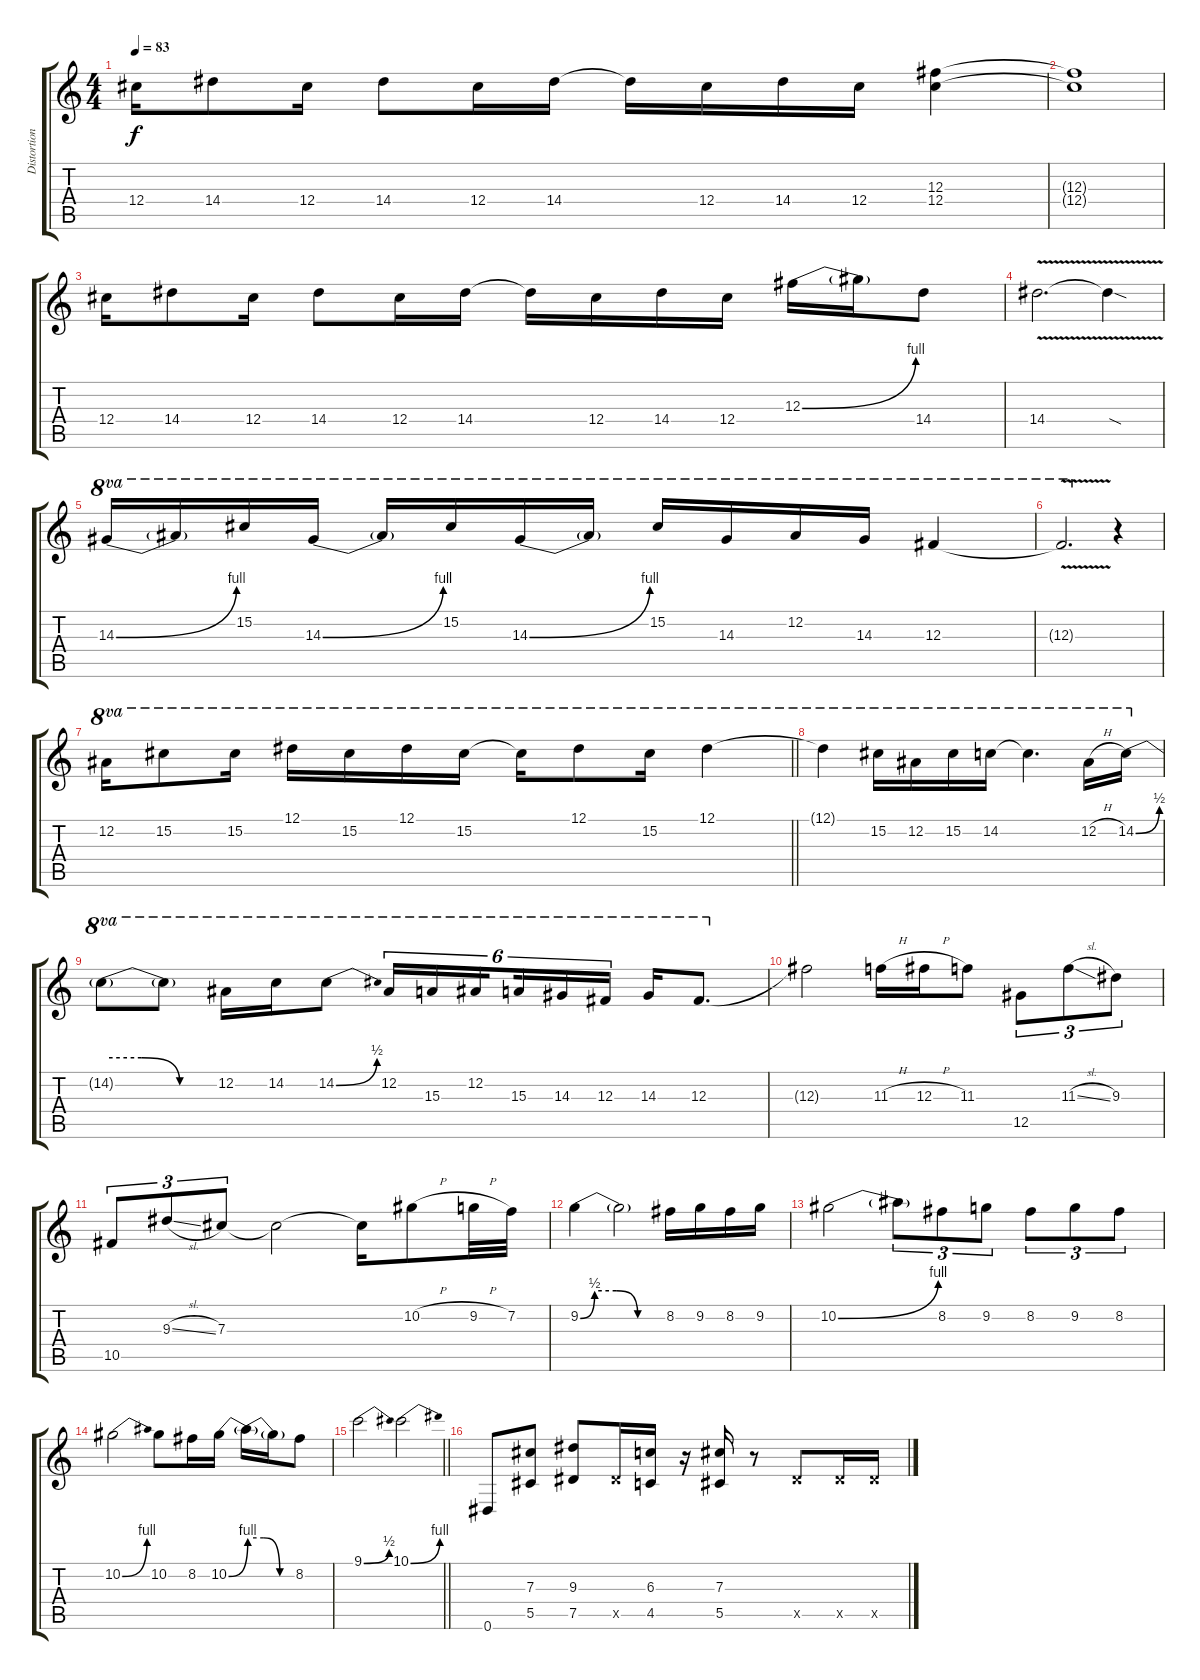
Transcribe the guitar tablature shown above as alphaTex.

\track ("Distortion" "Distortion") {instrument distortionguitar}
\staff {score tabs}
\tuning (Eb4 Bb3 Gb3 Db3 Ab2 Eb2) {hide}
\ts (4 4)
\tempo 83
\clef g2
\ks c
12.4.16{dy f} 14.4.8 12.4.16 14.4.8 12.4.16 14.4.16 14.4{t}.16 12.4.16 14.4.16 12.4.16 (12.3 12.4).4 |
(12.3{t} 12.4{t}).1 |
12.4.16 14.4.8 12.4.16 14.4.8 12.4.16 14.4.16 14.4{t}.16 12.4.16 14.4.16 12.4.16 12.3{be (bend 0 0 60 4)}.16 12.3{t}.16 14.4.8 |
14.4{v}.2{d} 14.4{sod t}.4 |
14.3{be (bend 0 0 60 4)}.16{ot 8va} 14.3{t}.16{ot 8va} 15.2.16{ot 8va} 14.3{be (bend 0 0 60 4)}.16{ot 8va} 14.3{t}.16{ot 8va} 15.2.16{ot 8va} 14.3{be (bend 0 0 60 4)}.16{ot 8va} 14.3{t}.16{ot 8va} 15.2.16{ot 8va} 14.3.16{ot 8va} 12.2.16{ot 8va} 14.3.16{ot 8va} 12.3.4{ot 8va} |
12.3{v t}.2{d ot 8va} r.4 |
\barLineRight lightlight
12.2.16{ot 8va} 15.2.8{ot 8va} 15.2.16{ot 8va} 12.1.16{ot 8va} 15.2.16{ot 8va} 12.1.16{ot 8va} 15.2.16{ot 8va} 15.2{t}.16{ot 8va} 12.1.8{ot 8va} 15.2.16{ot 8va} 12.1.4{ot 8va} |
\section ("" " ")
12.1{t}.4{ot 8va} 15.2.16{ot 8va} 12.2.16{ot 8va} 15.2.16{ot 8va} 14.2.16{ot 8va} 14.2{t}.4{d ot 8va} 12.2{h}.16{ot 8va} 14.2{be (bend 0 0 60 2)}.16{ot 8va} |
14.2{be (custom 0 2 20 2 40 0 60 0) t}.8{ot 8va} 14.2{t}.8{ot 8va} 12.2.16{ot 8va} 14.2.16{ot 8va} 14.2{be (bend 0 0 60 2)}.8{ot 8va} 12.2.16{tu (6 4) ot 8va} 15.3.16{tu (6 4) ot 8va} 12.2.16{tu (6 4) ot 8va beam splitsecondary} 15.3.16{tu (6 4) ot 8va} 14.3.16{tu (6 4) ot 8va} 12.3.16{tu (6 4) ot 8va} 14.3.16{ot 8va} 12.3.8{d ot 8va} |
12.3{t}.2 11.3{h}.16 12.3{h}.16 11.3.8 12.5.8{tu (3 2)} 11.3{sl}.8{tu (3 2)} 9.3.8{tu (3 2)} |
10.5.8{tu (3 2)} 9.3{sl}.8{tu (3 2)} 7.3.8{tu (3 2)} 7.3{t}.2 7.3{t}.16 10.2{h}.8 9.2{h}.32 7.2.32 |
9.2{be (custom 0 0 10 2 25 2 40 0 60 0)}.4 9.2{t}.2 8.2.16 9.2.16 8.2.16 9.2.16 |
10.2{be (bend 0 0 60 4)}.2 10.2{t}.8{tu (3 2)} 8.2.8{tu (3 2)} 9.2.8{tu (3 2)} 8.2.8{tu (3 2)} 9.2.8{tu (3 2)} 8.2.8{tu (3 2)} |
10.2{be (bend 0 0 60 4)}.2 10.2.8 8.2.16 10.2{be (bend 0 0 60 4)}.16 10.2{be (custom 0 4 20 4 40 0 60 0) t}.16 10.2{t}.16 8.2.8 |
\barLineRight lightlight
9.1{be (bend 0 0 60 2)}.2 10.1{be (bend 0 0 60 4)}.2 |
\section ("" " ")
0.6.8 (7.3 5.5).8 (9.3 7.5).8 7.5{x}.16 (6.3 4.5).16 r.16 (7.3 5.5).16 r.8 7.5{x}.8 7.5{x}.16 7.5{x}.16
